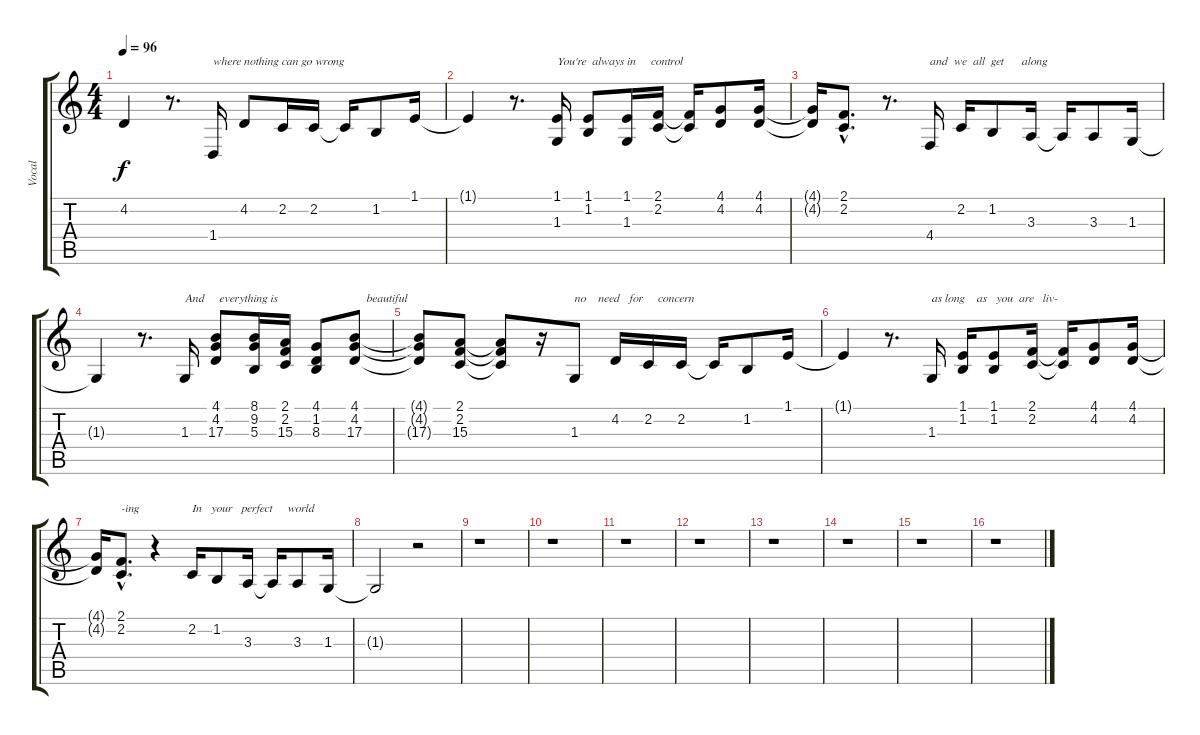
\track ("Vocal" "Vocal") {instrument harpsichord}
\staff {score tabs}
\tuning (Eb4 Bb3 Gb3 Db3 Ab2 Eb2) {hide}
\ts (4 4)
\tempo 96
\clef g2
\ks c
4.2{t}.4{dy f} r.8{d} 1.4.16{txt "where nothing can go wrong"} 4.2.8 2.2.16 2.2.16 2.2{t}.16 1.2.8 1.1.16 |
1.1{t}.4 r.8{d} (1.1 1.3).16{txt "You're  always in     control"} (1.1 1.2).8 (1.1 1.3).16 (2.1 2.2).16 (2.1{t} 2.2{t}).16 (4.1 4.2).8 (4.1 4.2).16 |
(4.1{t} 4.2{t}).16 (2.1{hac} 2.2{hac}).8{d} r.8{d} 4.4.16{txt "and  we  all  get      along"} 2.2.16 1.2.8 3.3.16 3.3{t}.16 3.3.8 1.3.16 |
1.3{t}.4 r.8{d} 1.3.16{txt "And     everything is "} (4.1 4.2 17.3).8 (8.1 9.2 5.3).16 (2.1 2.2 15.3).16 (4.1 1.2 8.3).8 (4.1 4.2 17.3).8{txt "    beautiful"} |
(4.1{t} 4.2{t} 17.3{t}).8 (2.1 2.2 15.3).8 (2.1{t} 2.2{t} 15.3{t}).8 r.16 1.3.8{txt "no    need   for     concern"} 4.2.16 2.2.16 2.2.16 2.2{t}.16 1.2.8 1.1.16 |
1.1{t}.4 r.8{d} 1.3.16{txt "as long    as   you  are   liv-"} (1.1 1.2).16 (1.1 1.2).8 (2.1 2.2).16 (2.1{t} 2.2{t}).16 (4.1 4.2).8 (4.1 4.2).16 |
(4.1{t} 4.2{t}).16 (2.1{hac} 2.2{hac}).8{d txt "-ing"} r.4 2.2.16{txt "In   your   perfect     world"} 1.2.8 3.3.16 3.3{t}.16 3.3.8 1.3.16 |
1.3{t}.2 r.2 |
r.1 |
r.1 |
r.1 |
r.1 |
r.1 |
r.1 |
r.1 |
r.1
